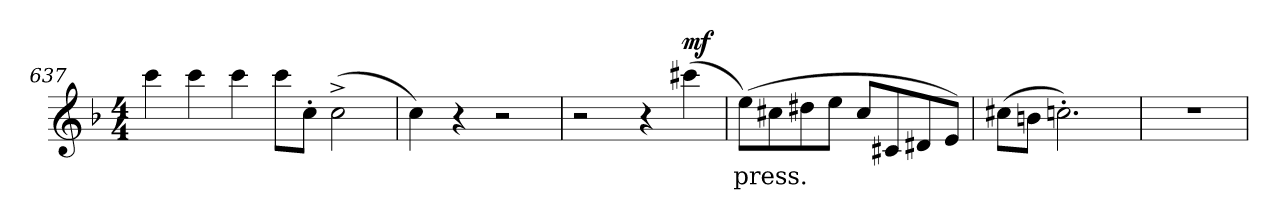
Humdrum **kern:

**kern	**text	**dynam
*part1	*part1	*part1
*staff1	*staff1	*staff1
*clefG2	*	*
*k[b-]	*	*
*M4/4	*	*
=637	=637	=637
4ccc\	.	.
4ccc\	.	.
4ccc\	.	.
8ccc\L	.	.
8cc'\J	.	.
(>2cc^\	.	.
=638	=638	=638
4cc\)	.	.
4r	.	.
2r	.	.
=639	=639	=639
2r	.	.
4r	.	.
!	!	!LO:DY:b
(>4ccc#X\	.	mf
=640	=640	=640
(>8ee\L)	press.	.
8cc#X\	.	.
8dd#X\	.	.
8ee\J	.	.
8cc#/L	.	.
8c#X/	.	.
8d#X/	.	.
8e/J)	.	.
=641	=641	=641
(>8cc#X\L	.	.
8bn\J	.	.
2.ccn'\)	.	.
=642	=642	=642
1rdd	.	.
=	=	=
*-	*-	*-
